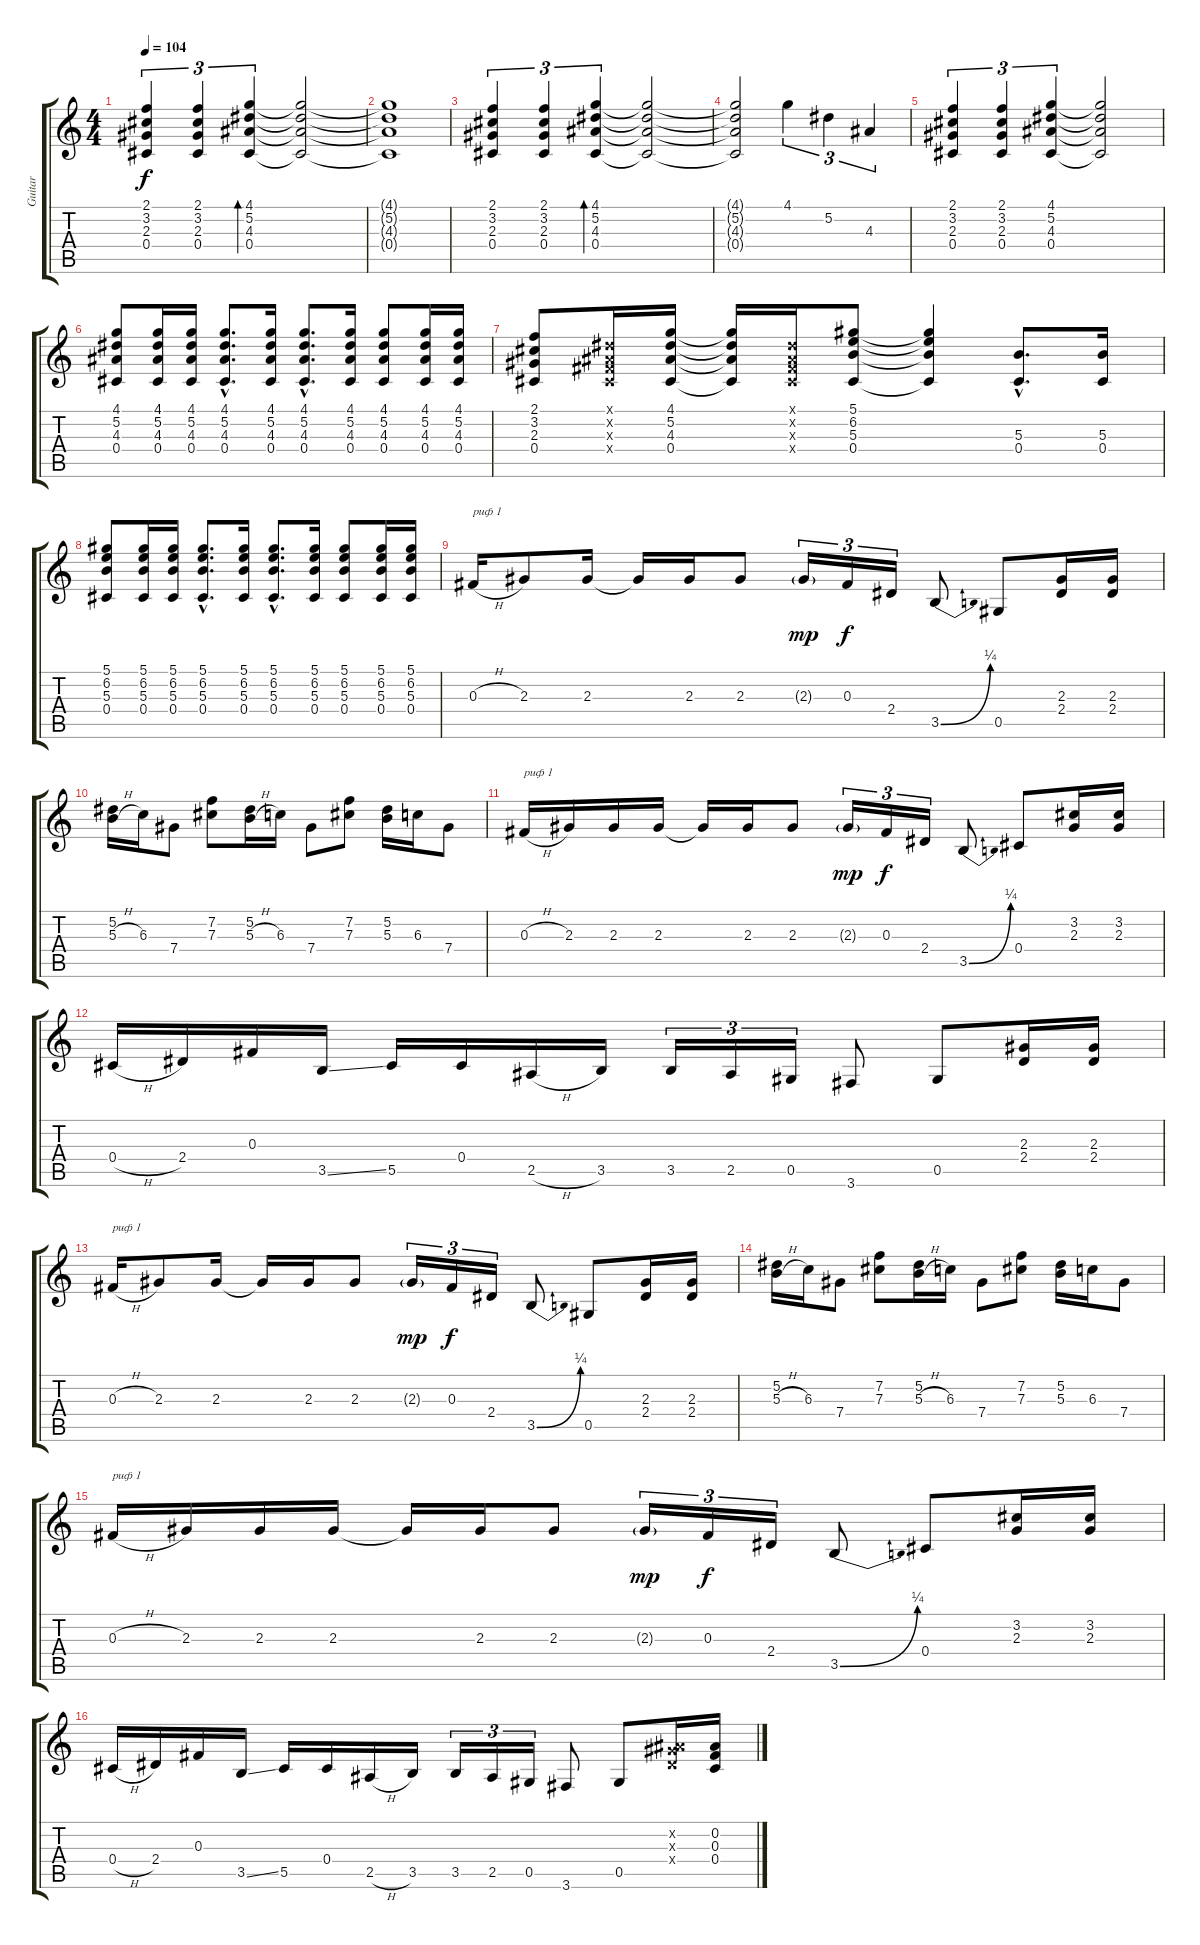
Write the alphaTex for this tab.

\track ("Guitar" "Guitar") {instrument acousticguitarsteel}
\staff {score tabs}
\tuning (Eb4 Bb3 Gb3 Db3 Ab2 Eb2) {hide}
\ts (4 4)
\tempo 104
\clef g2
\ks c
(2.1 3.2 2.3 0.4).4{tu (3 2) dy f instrument acousticguitarsteel} (2.1 3.2 2.3 0.4).4{tu (3 2)} (4.1 5.2 4.3 0.4).4{tu (3 2) bd 120} (4.1{t} 5.2{t} 4.3{t} 0.4{t}).2 |
(4.1{t} 5.2{t} 4.3{t} 0.4{t}).1 |
(2.1 3.2 2.3 0.4).4{tu (3 2)} (2.1 3.2 2.3 0.4).4{tu (3 2)} (4.1 5.2 4.3 0.4).4{tu (3 2) bd 120} (4.1{t} 5.2{t} 4.3{t} 0.4{t}).2 |
(4.1{t} 5.2{t} 4.3{t} 0.4{t}).2 4.1.4{tu (3 2)} 5.2.4{tu (3 2)} 4.3.4{tu (3 2)} |
(2.1 3.2 2.3 0.4).4{tu (3 2)} (2.1 3.2 2.3 0.4).4{tu (3 2)} (4.1 5.2 4.3 0.4).4{tu (3 2)} (4.1{t} 5.2{t} 4.3{t} 0.4{t}).2 |
(4.1 5.2 4.3 0.4).8 (4.1 5.2 4.3 0.4).16 (4.1 5.2 4.3 0.4).16 (4.1{hac} 5.2{hac} 4.3{hac} 0.4{hac}).8{d} (4.1 5.2 4.3 0.4).16 (4.1{hac} 5.2{hac} 4.3{hac} 0.4{hac}).8{d} (4.1 5.2 4.3 0.4).16 (4.1 5.2 4.3 0.4).8 (4.1 5.2 4.3 0.4).16 (4.1 5.2 4.3 0.4).16 |
(2.1 3.2 2.3 0.4).8 (0.1{x} 0.2{x} 0.3{x} 0.4{x}).16 (4.1 5.2 4.3 0.4).16 (4.1{t} 5.2{t} 4.3{t} 0.4{t}).16 (0.1{x} 0.2{x} 0.3{x} 0.4{x}).16 (5.1 6.2 5.3 0.4).8 (5.1{t} 6.2{t} 5.3{t} 0.4{t}).4 (5.3{hac} 0.4{hac}).8{d} (5.3 0.4).16 |
(5.1 6.2 5.3 0.4).8 (5.1 6.2 5.3 0.4).16 (5.1 6.2 5.3 0.4).16 (5.1{hac} 6.2{hac} 5.3{hac} 0.4{hac}).8{d} (5.1 6.2 5.3 0.4).16 (5.1{hac} 6.2{hac} 5.3{hac} 0.4{hac}).8{d} (5.1 6.2 5.3 0.4).16 (5.1 6.2 5.3 0.4).8 (5.1 6.2 5.3 0.4).16 (5.1 6.2 5.3 0.4).16 |
0.3{h}.16{txt "риф 1"} 2.3.8 2.3.16 2.3{t}.16 2.3.16 2.3.8 2.3{g}.16{tu (3 2) dy mp} 0.3.16{tu (3 2) dy f} 2.4.16{tu (3 2)} 3.5{be (bend 0 0 60 1)}.8 0.5.8 (2.3 2.4).16 (2.3 2.4).16 |
(5.2 5.3{h}).16 6.3.16 7.4.8 (7.2 7.3).8 (5.2 5.3{h}).16 6.3.16 7.4.8 (7.2 7.3).8 (5.2 5.3).16 6.3.16 7.4.8 |
0.3{h}.16{txt "риф 1"} 2.3.16 2.3.16 2.3.16 2.3{t}.16 2.3.16 2.3.8 2.3{g}.16{tu (3 2) dy mp} 0.3.16{tu (3 2) dy f} 2.4.16{tu (3 2)} 3.5{be (bend 0 0 60 1)}.8 0.4.8 (3.2 2.3).16 (3.2 2.3).16 |
0.4{h}.16 2.4.16 0.3.16 3.5{ss}.16 5.5.16 0.4.16 2.5{h}.16 3.5.16 3.5.16{tu (3 2)} 2.5.16{tu (3 2)} 0.5.16{tu (3 2)} 3.6.8 0.5.8 (2.3 2.4).16 (2.3 2.4).16 |
0.3{h}.16{txt "риф 1"} 2.3.8 2.3.16 2.3{t}.16 2.3.16 2.3.8 2.3{g}.16{tu (3 2) dy mp} 0.3.16{tu (3 2) dy f} 2.4.16{tu (3 2)} 3.5{be (bend 0 0 60 1)}.8 0.5.8 (2.3 2.4).16 (2.3 2.4).16 |
(5.2 5.3{h}).16 6.3.16 7.4.8 (7.2 7.3).8 (5.2 5.3{h}).16 6.3.16 7.4.8 (7.2 7.3).8 (5.2 5.3).16 6.3.16 7.4.8 |
0.3{h}.16{txt "риф 1"} 2.3.16 2.3.16 2.3.16 2.3{t}.16 2.3.16 2.3.8 2.3{g}.16{tu (3 2) dy mp} 0.3.16{tu (3 2) dy f} 2.4.16{tu (3 2)} 3.5{be (bend 0 0 60 1)}.8 0.4.8 (3.2 2.3).16 (3.2 2.3).16 |
0.4{h}.16 2.4.16 0.3.16 3.5{ss}.16 5.5.16 0.4.16 2.5{h}.16 3.5.16 3.5.16{tu (3 2)} 2.5.16{tu (3 2)} 0.5.16{tu (3 2)} 3.6.8 0.5.8 (0.2{x} 2.3{x} 2.4{x}).16 (0.2 0.3 0.4).16
